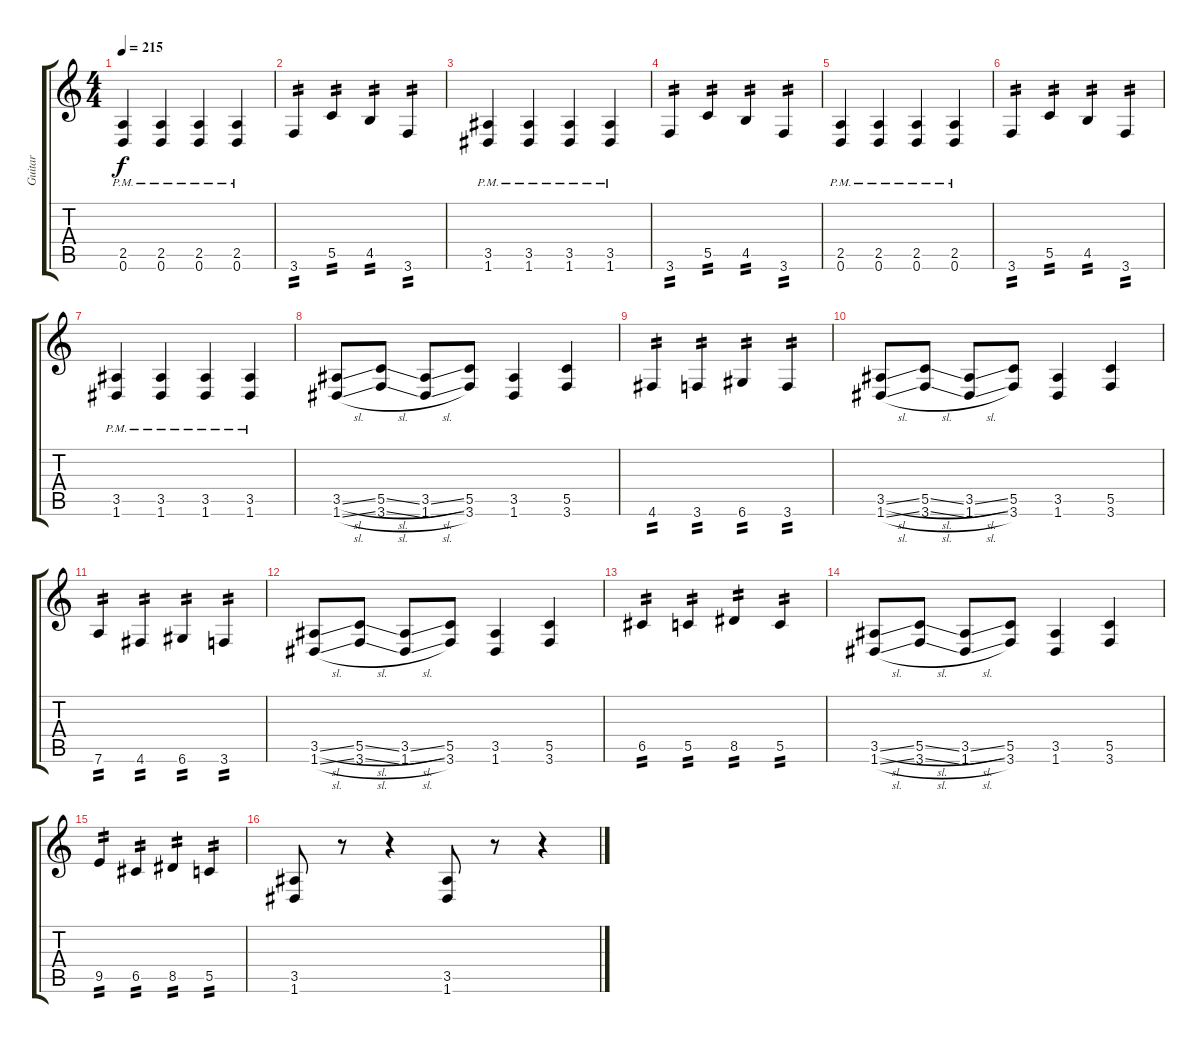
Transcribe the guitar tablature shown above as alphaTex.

\track ("Guitar" "Guitar") {instrument distortionguitar}
\staff {score tabs}
\tuning (D4 A3 F3 C3 G2 D2) {hide}
\ts (4 4)
\tempo 215
\clef g2
\ks c
(2.5{pm} 0.6{pm}).4{dy f} (2.5{pm} 0.6{pm}).4 (2.5{pm} 0.6{pm}).4 (2.5{pm} 0.6{pm}).4 |
3.6.4{tp 2} 5.5.4{tp 2} 4.5.4{tp 2} 3.6.4{tp 2} |
(3.5{pm} 1.6{pm}).4 (3.5{pm} 1.6{pm}).4 (3.5{pm} 1.6{pm}).4 (3.5{pm} 1.6{pm}).4 |
3.6.4{tp 2} 5.5.4{tp 2} 4.5.4{tp 2} 3.6.4{tp 2} |
(2.5{pm} 0.6{pm}).4 (2.5{pm} 0.6{pm}).4 (2.5{pm} 0.6{pm}).4 (2.5{pm} 0.6{pm}).4 |
3.6.4{tp 2} 5.5.4{tp 2} 4.5.4{tp 2} 3.6.4{tp 2} |
(3.5{pm} 1.6).4 (3.5{pm} 1.6).4 (3.5{pm} 1.6).4 (3.5{pm} 1.6).4 |
(3.5{sl} 1.6{sl}).8 (5.5{sl} 3.6{sl}).8 (3.5{sl} 1.6{sl}).8 (5.5 3.6).8 (3.5 1.6).4 (5.5 3.6).4 |
4.6.4{tp 2} 3.6.4{tp 2} 6.6.4{tp 2} 3.6.4{tp 2} |
(3.5{sl} 1.6{sl}).8 (5.5{sl} 3.6{sl}).8 (3.5{sl} 1.6{sl}).8 (5.5 3.6).8 (3.5 1.6).4 (5.5 3.6).4 |
7.6.4{tp 2} 4.6.4{tp 2} 6.6.4{tp 2} 3.6.4{tp 2} |
(3.5{sl} 1.6{sl}).8 (5.5{sl} 3.6{sl}).8 (3.5{sl} 1.6{sl}).8 (5.5 3.6).8 (3.5 1.6).4 (5.5 3.6).4 |
6.5.4{tp 2} 5.5.4{tp 2} 8.5.4{tp 2} 5.5.4{tp 2} |
(3.5{sl} 1.6{sl}).8 (5.5{sl} 3.6{sl}).8 (3.5{sl} 1.6{sl}).8 (5.5 3.6).8 (3.5 1.6).4 (5.5 3.6).4 |
9.5.4{tp 2} 6.5.4{tp 2} 8.5.4{tp 2} 5.5.4{tp 2} |
(3.5 1.6).8 r.8 r.4 (3.5 1.6).8 r.8 r.4
